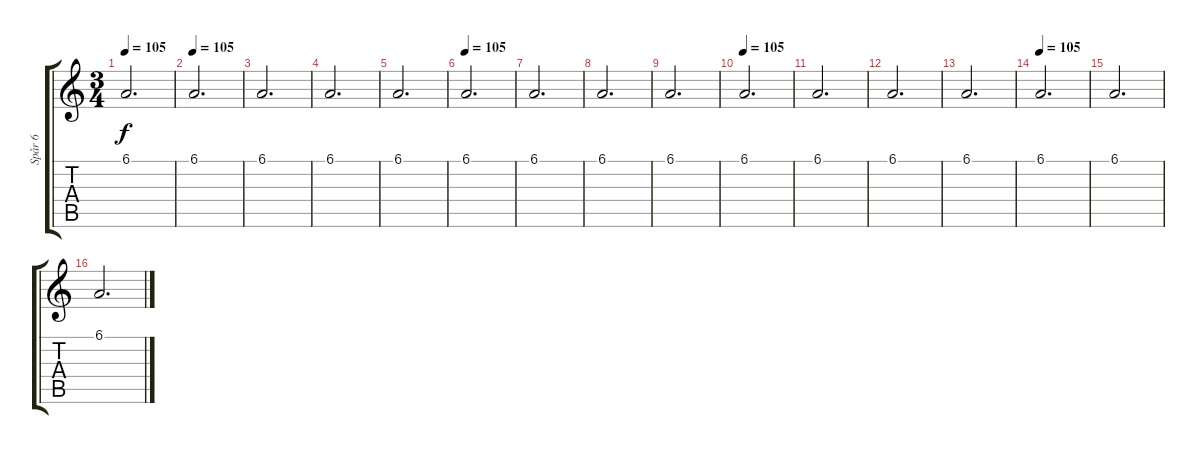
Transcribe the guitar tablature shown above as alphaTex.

\track ("Spår 6" "Spår 6") {instrument synthstrings1}
\staff {score tabs}
\tuning (Eb4 Bb3 Gb3 Db3 Ab2 Db2) {hide}
\ts (3 4)
\tempo 105
\clef g2
\ks c
6.1.2{d dy f} |
\tempo 105
6.1.2{d} |
6.1.2{d} |
6.1.2{d} |
6.1.2{d} |
\tempo 105
6.1.2{d} |
6.1.2{d} |
6.1.2{d} |
6.1.2{d} |
\tempo 105
6.1.2{d} |
6.1.2{d} |
6.1.2{d} |
6.1.2{d} |
\tempo 105
6.1.2{d} |
6.1.2{d} |
6.1.2{d}
